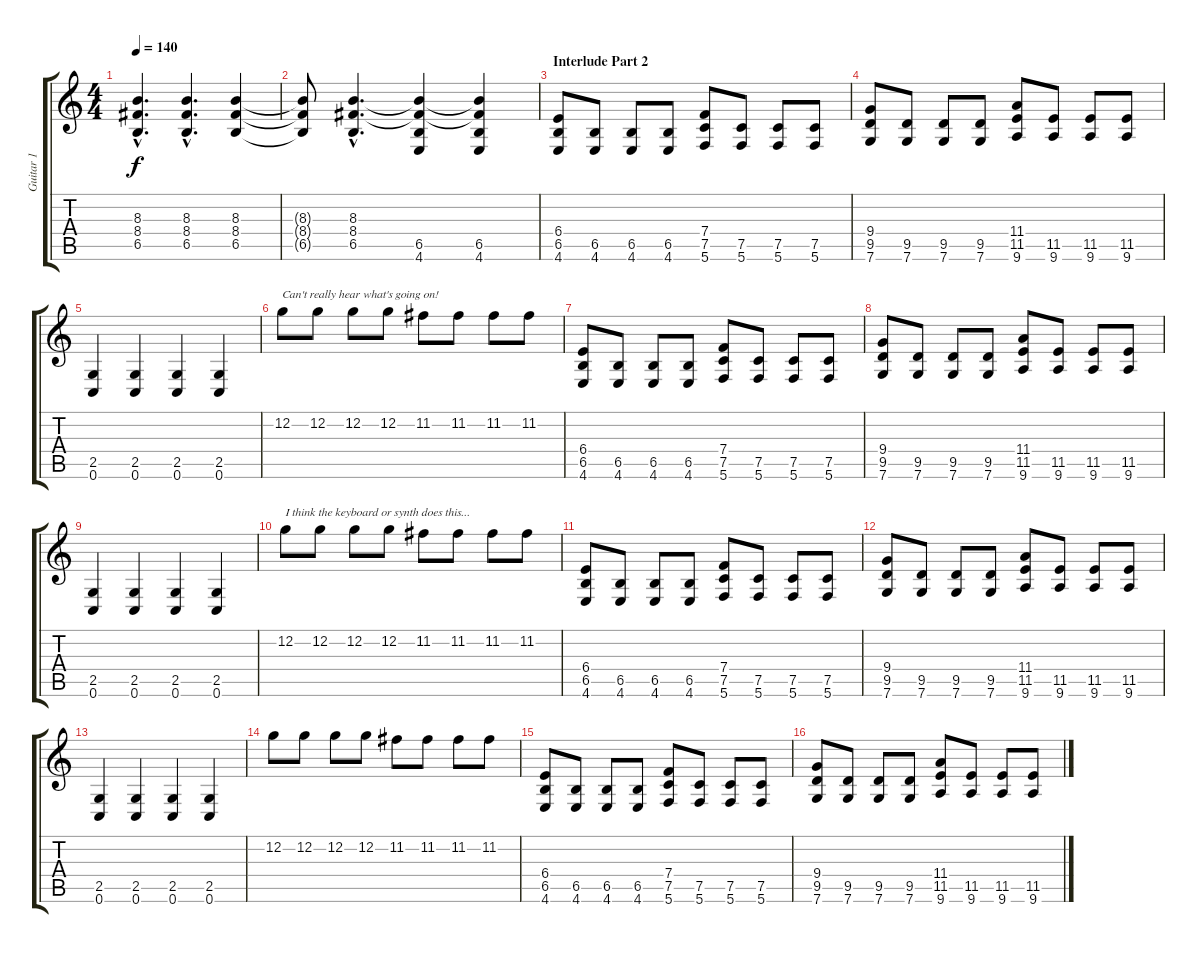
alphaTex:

\track ("Guitar 1" "Guitar 1") {instrument distortionguitar}
\staff {score tabs}
\tuning (C4 G3 Eb3 Bb2 F2 C2) {hide}
\ts (4 4)
\tempo 140
\clef g2
\ks c
(8.3{hac} 8.4{hac} 6.5{hac}).4{d dy f volume 16} (8.3{hac} 8.4{hac} 6.5{hac}).4{d} (8.3 8.4 6.5).4 |
(8.3{t} 8.4{t} 6.5{t}).8 (8.3{hac} 8.4{hac} 6.5{hac}).4{d volume 13} (8.3{t} 8.4{t} 6.5 4.6).4 (8.3{t} 8.4{t} 6.5 4.6).4 |
\section ("" "Interlude Part 2")
(6.4 6.5 4.6).8{volume 13} (6.5 4.6).8 (6.5 4.6).8 (6.5 4.6).8 (7.4 7.5 5.6).8 (7.5 5.6).8 (7.5 5.6).8 (7.5 5.6).8 |
(9.4 9.5 7.6).8 (9.5 7.6).8 (9.5 7.6).8 (9.5 7.6).8 (11.4 11.5 9.6).8 (11.5 9.6).8 (11.5 9.6).8 (11.5 9.6).8 |
(2.5 0.6).4 (2.5 0.6).4 (2.5 0.6).4 (2.5 0.6).4 |
12.2.8{txt "Can't really hear what's going on!"} 12.2.8 12.2.8 12.2.8 11.2.8 11.2.8 11.2.8 11.2.8 |
(6.4 6.5 4.6).8{volume 13} (6.5 4.6).8 (6.5 4.6).8 (6.5 4.6).8 (7.4 7.5 5.6).8 (7.5 5.6).8 (7.5 5.6).8 (7.5 5.6).8 |
(9.4 9.5 7.6).8 (9.5 7.6).8 (9.5 7.6).8 (9.5 7.6).8 (11.4 11.5 9.6).8 (11.5 9.6).8 (11.5 9.6).8 (11.5 9.6).8 |
(2.5 0.6).4 (2.5 0.6).4 (2.5 0.6).4 (2.5 0.6).4 |
12.2.8{txt "I think the keyboard or synth does this..."} 12.2.8 12.2.8 12.2.8 11.2.8 11.2.8 11.2.8 11.2.8 |
(6.4 6.5 4.6).8{volume 13} (6.5 4.6).8 (6.5 4.6).8 (6.5 4.6).8 (7.4 7.5 5.6).8 (7.5 5.6).8 (7.5 5.6).8 (7.5 5.6).8 |
(9.4 9.5 7.6).8 (9.5 7.6).8 (9.5 7.6).8 (9.5 7.6).8 (11.4 11.5 9.6).8 (11.5 9.6).8 (11.5 9.6).8 (11.5 9.6).8 |
(2.5 0.6).4 (2.5 0.6).4 (2.5 0.6).4 (2.5 0.6).4 |
12.2.8 12.2.8 12.2.8 12.2.8 11.2.8 11.2.8 11.2.8 11.2.8 |
(6.4 6.5 4.6).8{volume 13} (6.5 4.6).8 (6.5 4.6).8 (6.5 4.6).8 (7.4 7.5 5.6).8 (7.5 5.6).8 (7.5 5.6).8 (7.5 5.6).8 |
(9.4 9.5 7.6).8 (9.5 7.6).8 (9.5 7.6).8 (9.5 7.6).8 (11.4 11.5 9.6).8 (11.5 9.6).8 (11.5 9.6).8 (11.5 9.6).8
